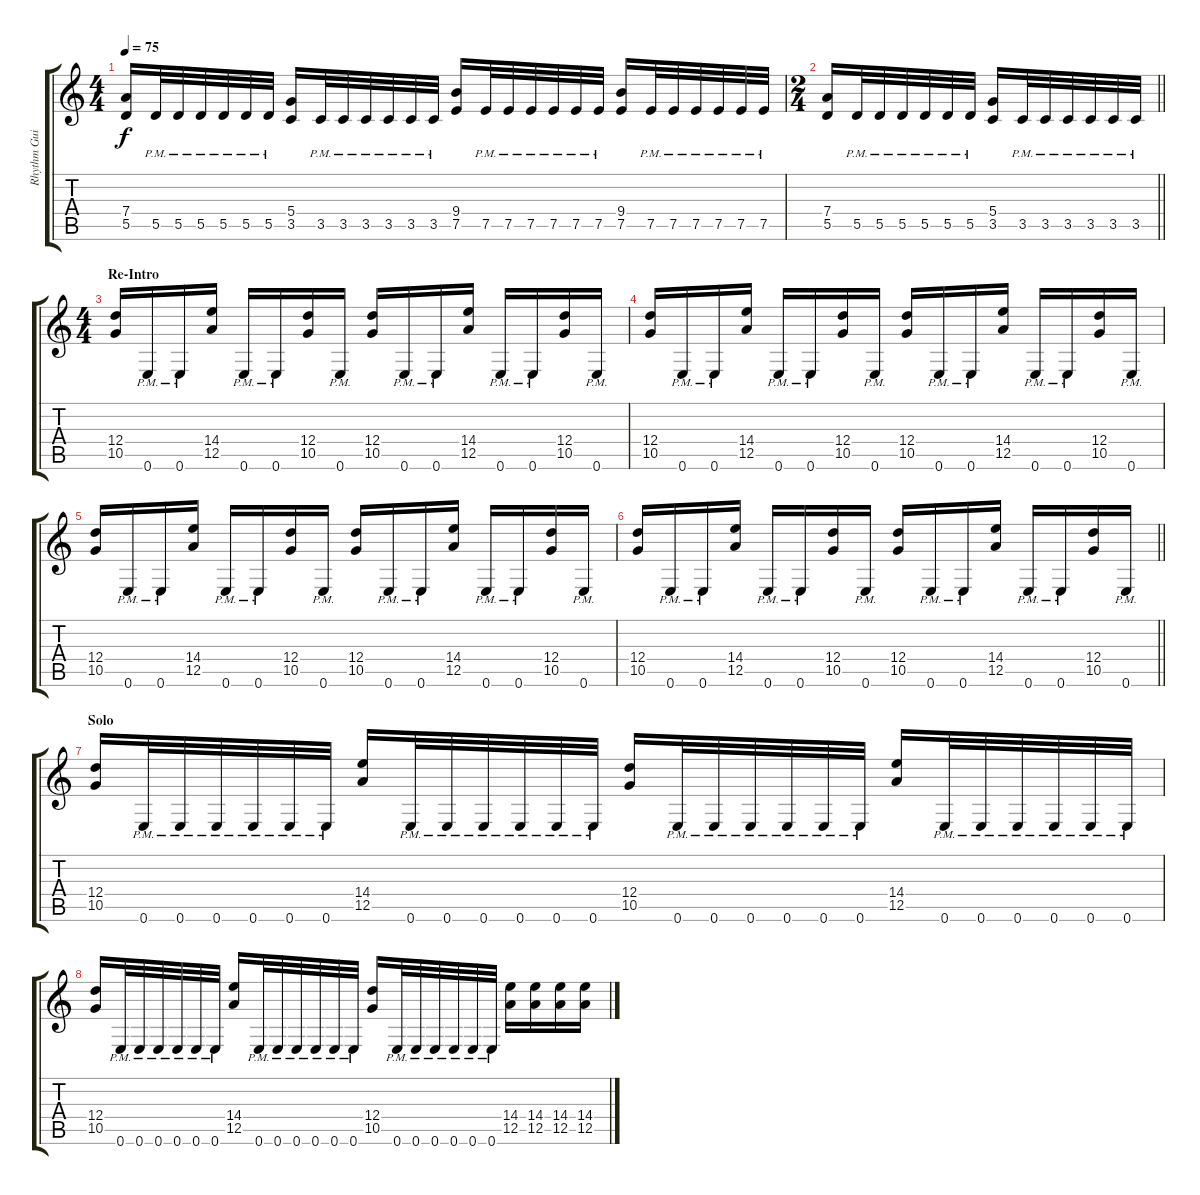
\track ("Rhythm Guitar" "Rhythm Gui") {instrument distortionguitar}
\staff {score tabs}
\tuning (E4 B3 G3 D3 A2 E2) {hide}
\ts (4 4)
\tempo 75
\clef g2
\ks c
(7.4 5.5).16{dy f} 5.5{pm}.32 5.5{pm}.32 5.5{pm}.32 5.5{pm}.32 5.5{pm}.32 5.5{pm}.32 (5.4 3.5).16 3.5{pm}.32 3.5{pm}.32 3.5{pm}.32 3.5{pm}.32 3.5{pm}.32 3.5{pm}.32 (9.4 7.5).16 7.5{pm}.32 7.5{pm}.32 7.5{pm}.32 7.5{pm}.32 7.5{pm}.32 7.5{pm}.32 (9.4 7.5).16 7.5{pm}.32 7.5{pm}.32 7.5{pm}.32 7.5{pm}.32 7.5{pm}.32 7.5{pm}.32 |
\ts (2 4)
\barLineRight lightlight
(7.4 5.5).16 5.5{pm}.32 5.5{pm}.32 5.5{pm}.32 5.5{pm}.32 5.5{pm}.32 5.5{pm}.32 (5.4 3.5).16 3.5{pm}.32 3.5{pm}.32 3.5{pm}.32 3.5{pm}.32 3.5{pm}.32 3.5{pm}.32 |
\ts (4 4)
\section ("" "Re-Intro")
(12.4 10.5).16 0.6{pm}.16 0.6{pm}.16 (14.4 12.5).16 0.6{pm}.16 0.6{pm}.16 (12.4 10.5).16 0.6{pm}.16 (12.4 10.5).16 0.6{pm}.16 0.6{pm}.16 (14.4 12.5).16 0.6{pm}.16 0.6{pm}.16 (12.4 10.5).16 0.6{pm}.16 |
(12.4 10.5).16 0.6{pm}.16 0.6{pm}.16 (14.4 12.5).16 0.6{pm}.16 0.6{pm}.16 (12.4 10.5).16 0.6{pm}.16 (12.4 10.5).16 0.6{pm}.16 0.6{pm}.16 (14.4 12.5).16 0.6{pm}.16 0.6{pm}.16 (12.4 10.5).16 0.6{pm}.16 |
(12.4 10.5).16 0.6{pm}.16 0.6{pm}.16 (14.4 12.5).16 0.6{pm}.16 0.6{pm}.16 (12.4 10.5).16 0.6{pm}.16 (12.4 10.5).16 0.6{pm}.16 0.6{pm}.16 (14.4 12.5).16 0.6{pm}.16 0.6{pm}.16 (12.4 10.5).16 0.6{pm}.16 |
\barLineRight lightlight
(12.4 10.5).16 0.6{pm}.16 0.6{pm}.16 (14.4 12.5).16 0.6{pm}.16 0.6{pm}.16 (12.4 10.5).16 0.6{pm}.16 (12.4 10.5).16 0.6{pm}.16 0.6{pm}.16 (14.4 12.5).16 0.6{pm}.16 0.6{pm}.16 (12.4 10.5).16 0.6{pm}.16 |
\section ("" "Solo")
(12.4 10.5).16 0.6{pm}.32 0.6{pm}.32 0.6{pm}.32 0.6{pm}.32 0.6{pm}.32 0.6{pm}.32 (14.4 12.5).16 0.6{pm}.32 0.6{pm}.32 0.6{pm}.32 0.6{pm}.32 0.6{pm}.32 0.6{pm}.32 (12.4 10.5).16 0.6{pm}.32 0.6{pm}.32 0.6{pm}.32 0.6{pm}.32 0.6{pm}.32 0.6{pm}.32 (14.4 12.5).16 0.6{pm}.32 0.6{pm}.32 0.6{pm}.32 0.6{pm}.32 0.6{pm}.32 0.6{pm}.32 |
(12.4 10.5).16 0.6{pm}.32 0.6{pm}.32 0.6{pm}.32 0.6{pm}.32 0.6{pm}.32 0.6{pm}.32 (14.4 12.5).16 0.6{pm}.32 0.6{pm}.32 0.6{pm}.32 0.6{pm}.32 0.6{pm}.32 0.6{pm}.32 (12.4 10.5).16 0.6{pm}.32 0.6{pm}.32 0.6{pm}.32 0.6{pm}.32 0.6{pm}.32 0.6{pm}.32 (14.4 12.5).16 (14.4 12.5).16 (14.4 12.5).16 (14.4 12.5).16
